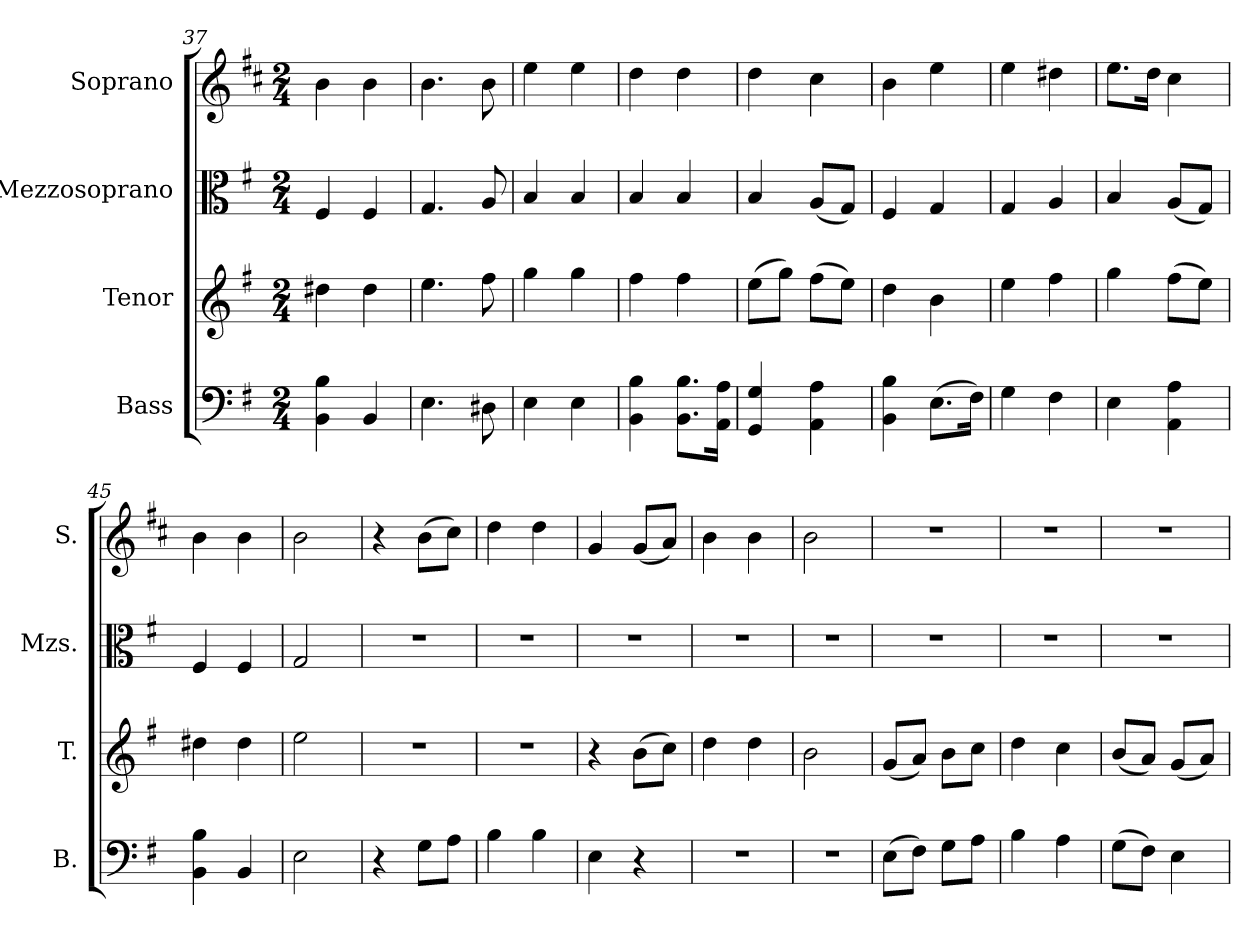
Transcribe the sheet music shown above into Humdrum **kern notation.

**kern	**kern	**kern	**kern
*part4	*part3	*part2	*part1
*staff4	*staff3	*staff2	*staff1
*I"Bass	*I"Tenor	*I"Mezzosoprano	*I"Soprano
*I'B.	*I'T.	*I'Mzs.	*I'S.
*clefF4	*	*clefC3	*
*k[f#]	*k[f#]	*k[f#]	*k[f#c#]
*G:	*G:	*G:	*D:
*M2/4	*M2/4	*M2/4	*M2/4
=37	=37	=37	=37
4BB\ 4B\	4dd#X\	4F#/	4b\
4BB/	4dd#\	4F#/	4b\
=38	=38	=38	=38
4.E\	4.ee\	4.G/	4.b\
8D#X\	8ff#\	8A/	8b\
=39	=39	=39	=39
4E\	4gg\	4B/	4ee\
4E\	4gg\	4B/	4ee\
=40	=40	=40	=40
4BB\ 4B\	4ff#\	4B/	4dd\
8.BB\ 8.B\L	4ff#\	4B/	4dd\
16AA\ 16A\Jk	.	.	.
=41	=41	=41	=41
4GG/ 4G/	(8ee\L	4B/	4dd\
.	8gg\J)	.	.
4AA\ 4A\	(8ff#\L	(8A/L	4cc#\
.	8ee\J)	8G/J)	.
=42	=42	=42	=42
4BB\ 4B\	4dd\	4F#/	4b\
(8.E\L	4b\	4G/	4ee\
16F#\Jk)	.	.	.
=43	=43	=43	=43
4G\	4ee\	4G/	4ee\
4F#\	4ff#\	4A/	4dd#X\
=44	=44	=44	=44
4E\	4gg\	4B/	8.ee\L
.	.	.	16dd\Jk
4AA\ 4A\	(8ff#\L	(8A/L	4cc#\
.	8ee\J)	8G/J)	.
!!LO:PB:g=z
=45	=45	=45	=45
4BB\ 4B\	4dd#X\	4F#/	4b\
4BB/	4dd#\	4F#/	4b\
=46	=46	=46	=46
2E\	2ee\	2G/	2b\
=47	=47	=47	=47
4r	2r	2r	4r
8G\L	.	.	(8b\L
8A\J	.	.	8cc#\J)
=48	=48	=48	=48
4B\	2r	2r	4dd\
4B\	.	.	4dd\
=49	=49	=49	=49
4E\	4r	2r	4g/
4r	(8b\L	.	(8g/L
.	8cc\J)	.	8a/J)
=50	=50	=50	=50
2r	4dd\	2r	4b\
.	4dd\	.	4b\
=51	=51	=51	=51
2r	2b\	2r	2b\
=52	=52	=52	=52
(8E\L	(8g/L	2r	2r
8F#\J)	8a/J)	.	.
8G\L	8b\L	.	.
8A\J	8cc\J	.	.
=53	=53	=53	=53
4B\	4dd\	2r	2r
4A\	4cc\	.	.
=54	=54	=54	=54
(8G\L	(8b/L	2r	2r
8F#\J)	8a/J)	.	.
4E\	(8g/L	.	.
.	8a/J)	.	.
=	=	=	=
*-	*-	*-	*-
